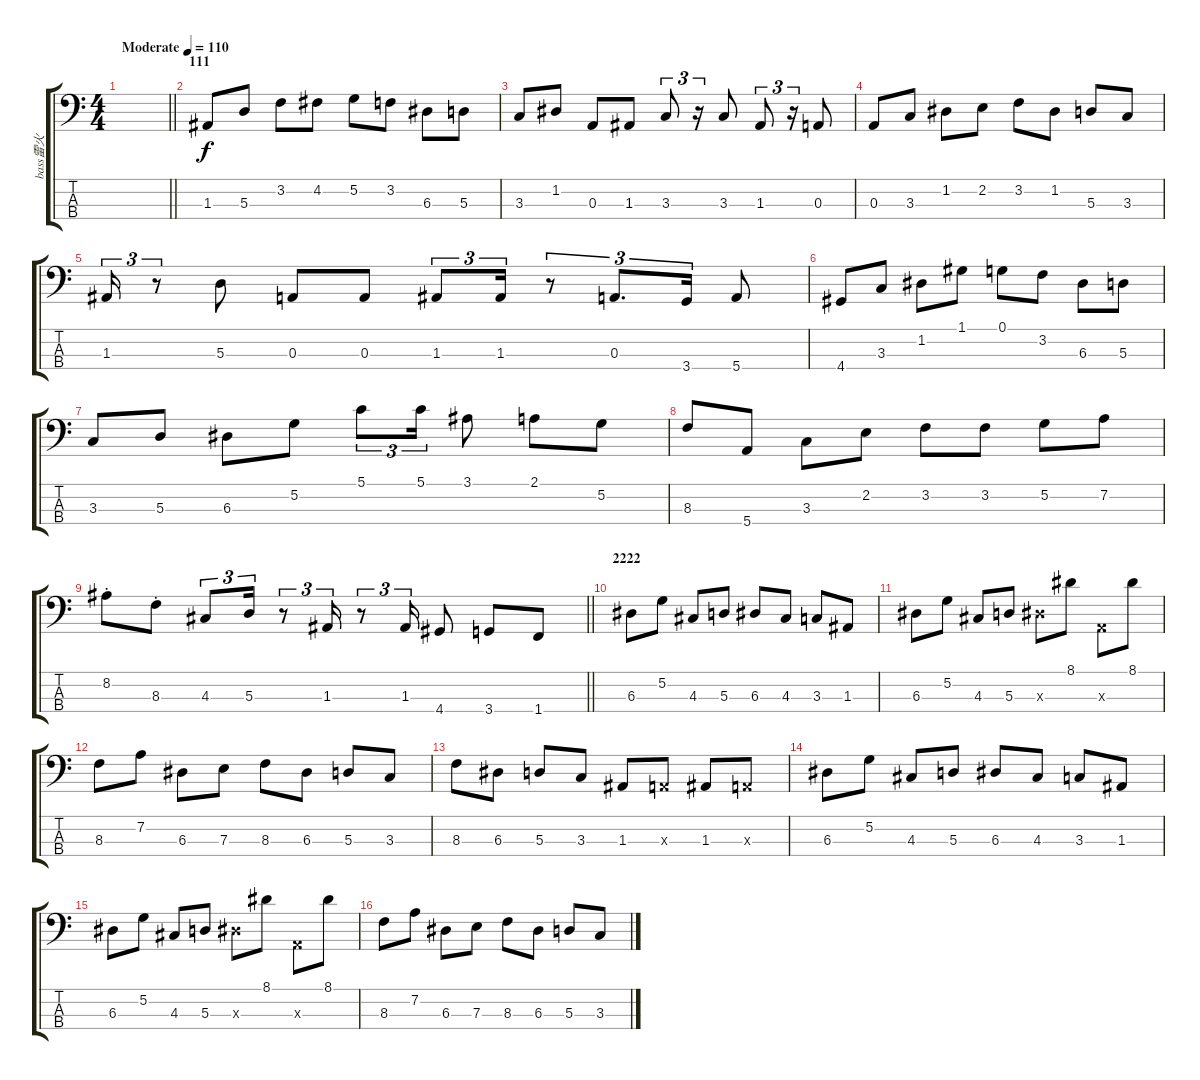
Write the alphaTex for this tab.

\track ("bass雷火" "bass雷火") {instrument electricbassfinger}
\staff {score tabs}
\tuning (G2 D2 A1 E1) {hide}
\ts (4 4)
\tempo (110 "Moderate")
\clef f4
\barLineRight lightlight
\ks c
|
\section ("" "111")
1.3.8 5.3.8 3.2.8 4.2.8 5.2.8 3.2.8 6.3.8 5.3.8 |
3.3.8 1.2.8 0.3.8 1.3.8 3.3.8{tu (3 2)} r.16{tu (3 2)} 3.3.8 1.3.8{tu (3 2)} r.16{tu (3 2)} 0.3.8 |
0.3.8 3.3.8 1.2.8 2.2.8 3.2.8 1.2.8 5.3.8 3.3.8 |
1.3.16{tu (3 2)} r.8{tu (3 2)} 5.3.8 0.3.8 0.3.8 1.3.8{tu (3 2)} 1.3.16{tu (3 2)} r.8{tu (3 2)} 0.3.8{d tu (3 2)} 3.4.16{tu (3 2)} 5.4.8 |
4.4.8 3.3.8 1.2.8 1.1.8 0.1.8 3.2.8 6.3.8 5.3.8 |
3.3.8 5.3.8 6.3.8 5.2.8 5.1.8{tu (3 2)} 5.1.16{tu (3 2)} 3.1.8 2.1.8 5.2.8 |
8.3.8 5.4.8 3.3.8 2.2.8 3.2.8 3.2.8 5.2.8 7.2.8 |
\barLineRight lightlight
8.2{st}.8 8.3{st}.8 4.3.8{tu (3 2)} 5.3.16{tu (3 2)} r.8{tu (3 2)} 1.3.16{tu (3 2)} r.8{tu (3 2)} 1.3.16{tu (3 2)} 4.4.8 3.4.8 1.4.8 |
\section ("" "2222")
6.3.8 5.2.8 4.3.8 5.3.8 6.3.8 4.3.8 3.3.8 1.3.8 |
6.3.8 5.2.8 4.3.8 5.3.8 6.3{x}.8 8.1.8 0.3{x}.8 8.1.8 |
8.3.8 7.2.8 6.3.8 7.3.8 8.3.8 6.3.8 5.3.8 3.3.8 |
8.3.8 6.3.8 5.3.8 3.3.8 1.3.8 0.3{x}.8 1.3.8 0.3{x}.8 |
6.3.8 5.2.8 4.3.8 5.3.8 6.3.8 4.3.8 3.3.8 1.3.8 |
6.3.8 5.2.8 4.3.8 5.3.8 6.3{x}.8 8.1.8 0.3{x}.8 8.1.8 |
8.3.8 7.2.8 6.3.8 7.3.8 8.3.8 6.3.8 5.3.8 3.3.8
